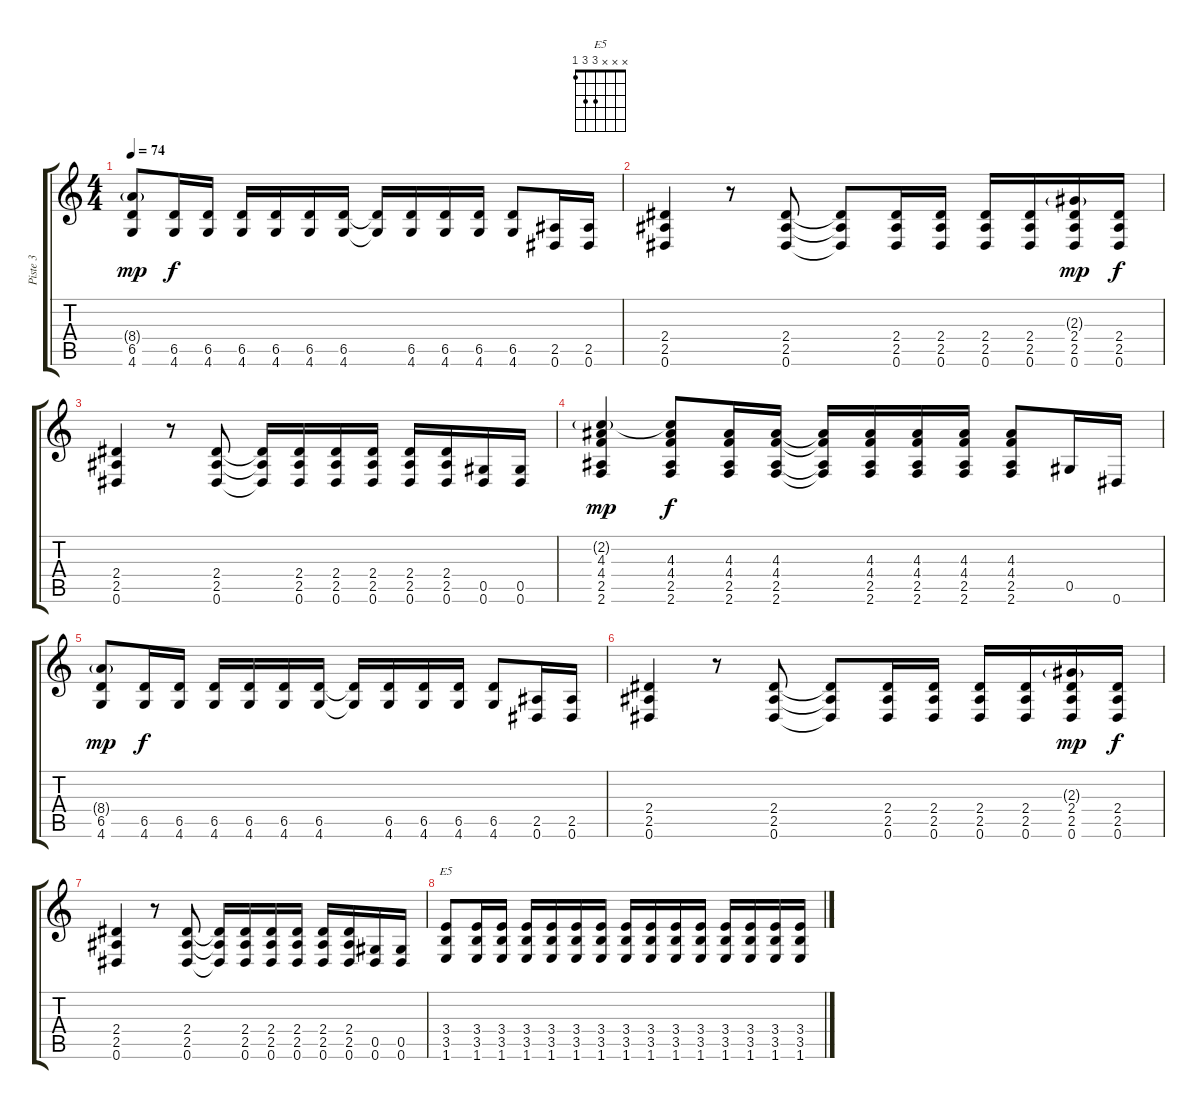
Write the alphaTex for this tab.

\track ("Piste 3" "Piste 3") {instrument distortionguitar}
\staff {score tabs}
\tuning (Eb4 Bb3 Gb3 Db3 Ab2 Eb2) {hide}
\chord ("E5" x x x 3 3 1)
\ts (4 4)
\tempo 74
\clef g2
\ks c
(8.4{g} 6.5 4.6).8{dy mp} (6.5 4.6).16{dy f} (6.5 4.6).16 (6.5 4.6).16 (6.5 4.6).16 (6.5 4.6).16 (6.5 4.6).16 (6.5{t} 4.6{t}).16 (6.5 4.6).16 (6.5 4.6).16 (6.5 4.6).16 (6.5 4.6).8 (2.5 0.6).16 (2.5 0.6).16 |
(2.4 2.5 0.6).4 r.8 (2.4 2.5 0.6).8 (2.4{t} 2.5{t} 0.6{t}).8 (2.4 2.5 0.6).16 (2.4 2.5 0.6).16 (2.4 2.5 0.6).16 (2.4 2.5 0.6).16 (2.3{g} 2.4 2.5 0.6).16{dy mp} (2.4 2.5 0.6).16{dy f} |
(2.4 2.5 0.6).4 r.8 (2.4 2.5 0.6).8 (2.4{t} 2.5{t} 0.6{t}).16 (2.4 2.5 0.6).16 (2.4 2.5 0.6).16 (2.4 2.5 0.6).16 (2.4 2.5 0.6).16 (2.4 2.5 0.6).16 (0.5 0.6).16 (0.5 0.6).16 |
(2.2{g} 4.3 4.4 2.5 2.6).4{dy mp} (2.2{t} 4.3 4.4 2.5 2.6).8{dy f} (4.3 4.4 2.5 2.6).16 (4.3 4.4 2.5 2.6).16 (4.3{t} 4.4{t} 2.5{t} 2.6{t}).16 (4.3 4.4 2.5 2.6).16 (4.3 4.4 2.5 2.6).16 (4.3 4.4 2.5 2.6).16 (4.3 4.4 2.5 2.6).8 0.5.16 0.6.16 |
(8.4{g} 6.5 4.6).8{dy mp} (6.5 4.6).16{dy f} (6.5 4.6).16 (6.5 4.6).16 (6.5 4.6).16 (6.5 4.6).16 (6.5 4.6).16 (6.5{t} 4.6{t}).16 (6.5 4.6).16 (6.5 4.6).16 (6.5 4.6).16 (6.5 4.6).8 (2.5 0.6).16 (2.5 0.6).16 |
(2.4 2.5 0.6).4 r.8 (2.4 2.5 0.6).8 (2.4{t} 2.5{t} 0.6{t}).8 (2.4 2.5 0.6).16 (2.4 2.5 0.6).16 (2.4 2.5 0.6).16 (2.4 2.5 0.6).16 (2.3{g} 2.4 2.5 0.6).16{dy mp} (2.4 2.5 0.6).16{dy f} |
(2.4 2.5 0.6).4 r.8 (2.4 2.5 0.6).8 (2.4{t} 2.5{t} 0.6{t}).16 (2.4 2.5 0.6).16 (2.4 2.5 0.6).16 (2.4 2.5 0.6).16 (2.4 2.5 0.6).16 (2.4 2.5 0.6).16 (0.5 0.6).16 (0.5 0.6).16 |
(3.4 3.5 1.6).8{ch "E5"} (3.4 3.5 1.6).16 (3.4 3.5 1.6).16 (3.4 3.5 1.6).16 (3.4 3.5 1.6).16 (3.4 3.5 1.6).16 (3.4 3.5 1.6).16 (3.4 3.5 1.6).16 (3.4 3.5 1.6).16 (3.4 3.5 1.6).16 (3.4 3.5 1.6).16 (3.4 3.5 1.6).16 (3.4 3.5 1.6).16 (3.4 3.5 1.6).16 (3.4 3.5 1.6).16
